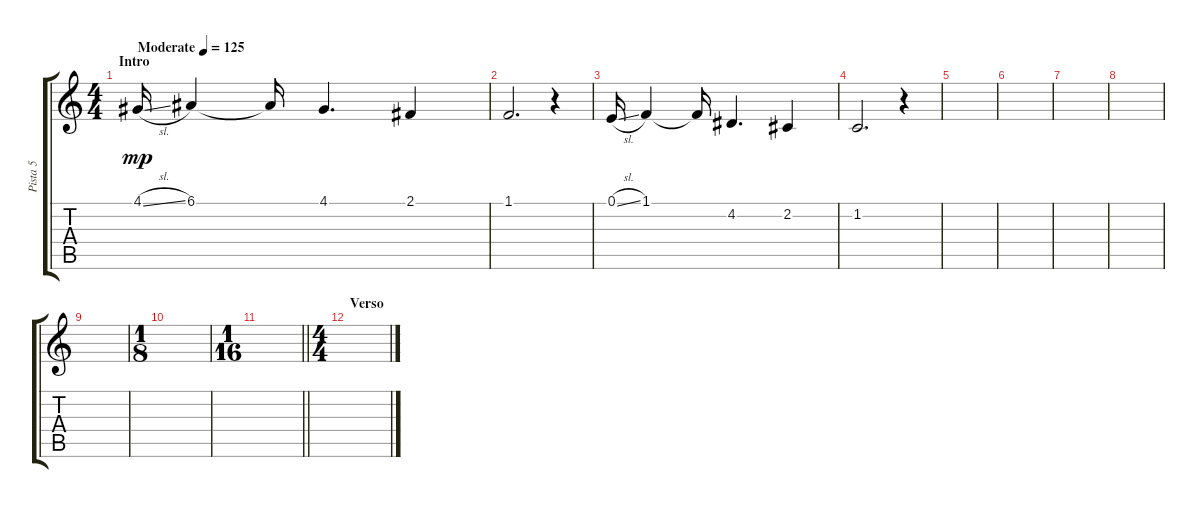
\track ("Pista 5" "Pista 5") {instrument stringensemble2}
\staff {score tabs}
\tuning (E4 B3 G3 D3 A2 E2) {hide}
\ts (4 4)
\section ("" "Intro")
\tempo (125 "Moderate")
\clef g2
\ks c
4.1{sl}.16{dy mp instrument stringensemble1} 6.1.4 6.1{t}.16 4.1.4{d} 2.1.4 |
1.1.2{d} r.4 |
0.1{sl}.16 1.1.4 1.1{t}.16 4.2.4{d} 2.2.4 |
1.2.2{d} r.4 |
|
|
|
|
|
\ts (1 8)
|
\ts (1 16)
\barLineRight lightlight
|
\ts (4 4)
\section ("" "Verso")
